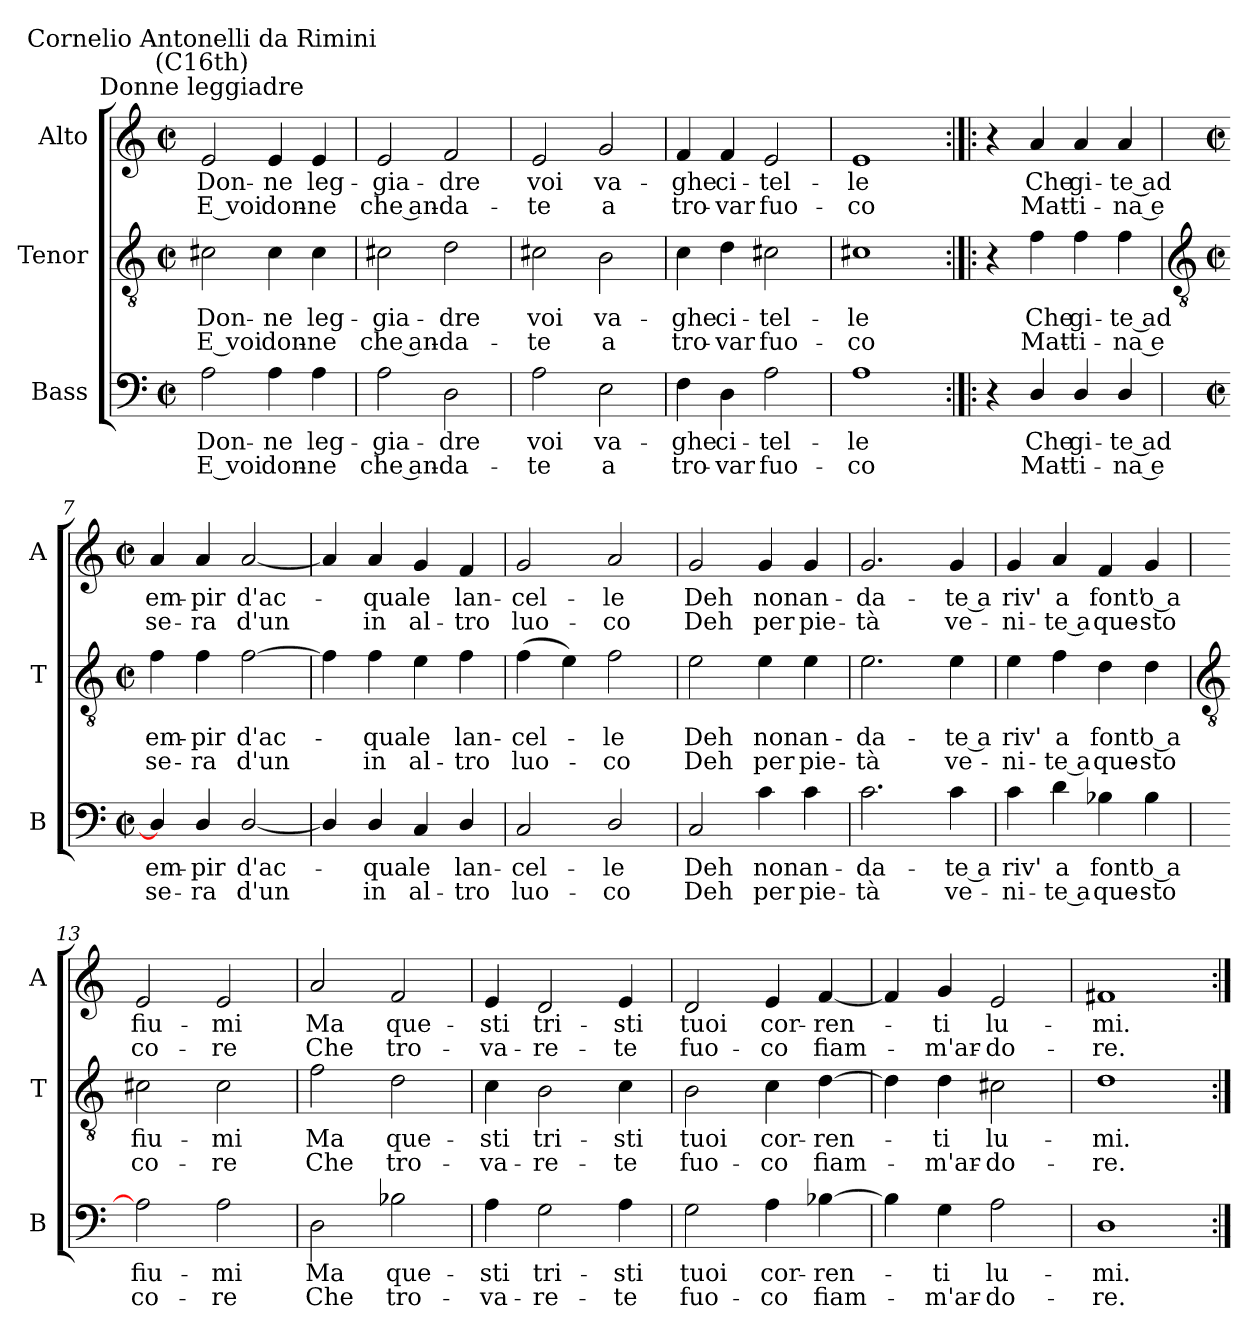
**kern	**text	**text	**kern	**text	**text	**kern	**text	**text
*part3	*part3	*part3	*part2	*part2	*part2	*part1	*part1	*part1
*staff3	*staff3	*staff3	*staff2	*staff2	*staff2	*staff1	*staff1	*staff1
*I"Bass	*	*	*I"Tenor	*	*	*I"Alto	*	*
*I'B	*	*	*I'T	*	*	*I'A	*	*
*clefF4	*	*	*clefGv2	*	*	*clefG2	*	*
*k[]	*	*	*k[]	*	*	*k[]	*	*
*C:	*	*	*C:	*	*	*C:	*	*
*M2/2	*	*	*M2/2	*	*	*M2/2	*	*
*met(c|)	*	*	*met(c|)	*	*	*met(c|)	*	*
=1	=1	=1	=1	=1	=1	=1	=1	=1
!	!	!	!	!	!	!LO:TX:a:cj:t=Donne leggiadre	!	!
!	!	!	!	!	!	!LO:TX:a:cj:t=Cornelio Antonelli da Rimini\n(C16th)	!	!
!	!LO:LY:b	!LO:LY:b	!	!LO:LY:b	!LO:LY:b	!	!LO:LY:b	!LO:LY:b
2A	Don-	-E voi	2c#X	Don-	-E voi	2e	Don-	-E voi
!	!LO:LY:b	!LO:LY:b	!	!LO:LY:b	!LO:LY:b	!	!LO:LY:b	!LO:LY:b
4A	ne	don-	4c#	ne	don-	4e	ne	don-
!	!LO:LY:b	!LO:LY:b	!	!LO:LY:b	!LO:LY:b	!	!LO:LY:b	!LO:LY:b
4A	-leg-	-ne	4c#	-leg-	-ne	4e	-leg-	-ne
=2	=2	=2	=2	=2	=2	=2	=2	=2
!	!LO:LY:b	!LO:LY:b	!	!LO:LY:b	!LO:LY:b	!	!LO:LY:b	!LO:LY:b
2A	gia-	-che an-	2c#X	gia-	-che an-	2e	gia-	-che an-
!	!LO:LY:b	!LO:LY:b	!	!LO:LY:b	!LO:LY:b	!	!LO:LY:b	!LO:LY:b
2D	-dre	da-	2d	-dre	da-	2f	-dre	da-
=3	=3	=3	=3	=3	=3	=3	=3	=3
!	!LO:LY:b	!LO:LY:b	!	!LO:LY:b	!LO:LY:b	!	!LO:LY:b	!LO:LY:b
2A	-voi	te	2c#X	-voi	te	2e	-voi	te
!	!LO:LY:b	!LO:LY:b	!	!LO:LY:b	!LO:LY:b	!	!LO:LY:b	!LO:LY:b
2E	va-	-a	2B	va-	-a	2g	va-	-a
=4	=4	=4	=4	=4	=4	=4	=4	=4
!	!LO:LY:b	!LO:LY:b	!	!LO:LY:b	!LO:LY:b	!	!LO:LY:b	!LO:LY:b
4F	ghe	tro-	4c	ghe	tro-	4f	ghe	tro-
!	!LO:LY:b	!LO:LY:b	!	!LO:LY:b	!LO:LY:b	!	!LO:LY:b	!LO:LY:b
4D	-ci-	-var	4d	-ci-	-var	4f	-ci-	-var
!	!LO:LY:b	!LO:LY:b	!	!LO:LY:b	!LO:LY:b	!	!LO:LY:b	!LO:LY:b
2A	tel-	-fuo-	2c#X	tel-	-fuo-	2e	tel-	-fuo-
=5	=5	=5	=5	=5	=5	=5	=5	=5
!	!LO:LY:b	!LO:LY:b	!	!LO:LY:b	!LO:LY:b	!	!LO:LY:b	!LO:LY:b
1A	-le	co	1c#X	-le	co	1e	-le	co
=6:|!|:	=6:|!|:	=6:|!|:	=6:|!|:	=6:|!|:	=6:|!|:	=6:|!|:	=6:|!|:	=6:|!|:
4r	.	.	4r	.	.	4r	.	.
!	!LO:LY:b	!LO:LY:b	!	!LO:LY:b	!LO:LY:b	!	!LO:LY:b	!LO:LY:b
4D/	Che	Mat-	4f	Che	Mat-	4a	Che	Mat-
!	!LO:LY:b	!LO:LY:b	!	!LO:LY:b	!LO:LY:b	!	!LO:LY:b	!LO:LY:b
4D/	-gi-	-ti-	4f	-gi-	-ti-	4a	-gi-	-ti-
!	!LO:LY:b	!LO:LY:b	!	!LO:LY:b	!LO:LY:b	!	!LO:LY:b	!LO:LY:b
4D/	-te ad	na e	4f	-te ad	na e	4a	-te ad	na e
!!LO:LB:g=z
=7	=7	=7	=7	=7	=7	=7	=7	=7
*	*	*	*clefGv2	*	*	*	*	*
*M2/2	*	*	*M2/2	*	*	*M2/2	*	*
*met(c|)	*	*	*met(c|)	*	*	*met(c|)	*	*
!	!LO:LY:b	!LO:LY:b	!	!LO:LY:b	!LO:LY:b	!	!LO:LY:b	!LO:LY:b
4D/]	em-	-se-	4f	em-	-se-	4a	em-	-se-
!	!LO:LY:b	!LO:LY:b	!	!LO:LY:b	!LO:LY:b	!	!LO:LY:b	!LO:LY:b
4D/	-pir	ra	4f	-pir	ra	4a	-pir	ra
!	!LO:LY:b	!LO:LY:b	!	!LO:LY:b	!LO:LY:b	!	!LO:LY:b	!LO:LY:b
[2D/	d'ac-	d'un	[2f	d'ac-	d'un	[2a	d'ac-	d'un
=8	=8	=8	=8	=8	=8	=8	=8	=8
4D/]	.	.	4f]	.	.	4a]	.	.
!	!LO:LY:b	!LO:LY:b	!	!LO:LY:b	!LO:LY:b	!	!LO:LY:b	!LO:LY:b
4D/	qua	in	4f	qua	in	4a	qua	in
!	!LO:LY:b	!LO:LY:b	!	!LO:LY:b	!LO:LY:b	!	!LO:LY:b	!LO:LY:b
4C	le	al-	4e	le	al-	4g	le	al-
!	!LO:LY:b	!LO:LY:b	!	!LO:LY:b	!LO:LY:b	!	!LO:LY:b	!LO:LY:b
4D/	-lan-	-tro	4f	-lan-	-tro	4f	-lan-	-tro
=9	=9	=9	=9	=9	=9	=9	=9	=9
!	!LO:LY:b	!LO:LY:b	!	!LO:LY:b	!LO:LY:b	!	!LO:LY:b	!LO:LY:b
2C	cel-	-luo-	(>4f	cel-	luo-	2g	cel-	-luo-
.	.	.	4e)	.	.	.	.	.
!	!LO:LY:b	!LO:LY:b	!	!LO:LY:b	!LO:LY:b	!	!LO:LY:b	!LO:LY:b
2D/	-le	co	2f	le	co	2a	-le	co
=10	=10	=10	=10	=10	=10	=10	=10	=10
!	!LO:LY:b	!LO:LY:b	!	!LO:LY:b	!LO:LY:b	!	!LO:LY:b	!LO:LY:b
2C	Deh	Deh	2e	Deh	Deh	2g	Deh	Deh
!	!LO:LY:b	!LO:LY:b	!	!LO:LY:b	!LO:LY:b	!	!LO:LY:b	!LO:LY:b
4c	non	per	4e	non	per	4g	non	per
!	!LO:LY:b	!LO:LY:b	!	!LO:LY:b	!LO:LY:b	!	!LO:LY:b	!LO:LY:b
4c	an-	-pie-	4e	an-	-pie-	4g	an-	-pie-
=11	=11	=11	=11	=11	=11	=11	=11	=11
!	!LO:LY:b	!LO:LY:b	!	!LO:LY:b	!LO:LY:b	!	!LO:LY:b	!LO:LY:b
2.c	-da-	-tà	2.e	-da-	-tà	2.g	-da-	-tà
!	!LO:LY:b	!LO:LY:b	!	!LO:LY:b	!LO:LY:b	!	!LO:LY:b	!LO:LY:b
4c	te a	ve-	4e	te a	ve-	4g	te a	ve-
=12	=12	=12	=12	=12	=12	=12	=12	=12
!	!LO:LY:b	!LO:LY:b	!	!LO:LY:b	!LO:LY:b	!	!LO:LY:b	!LO:LY:b
4c	-riv'	ni-	4e	-riv'	ni-	4g	-riv'	ni-
!	!LO:LY:b	!LO:LY:b	!	!LO:LY:b	!LO:LY:b	!	!LO:LY:b	!LO:LY:b
4d	-a	te a	4f	-a	te a	4a	-a	te a
!	!LO:LY:b	!LO:LY:b	!	!LO:LY:b	!LO:LY:b	!	!LO:LY:b	!LO:LY:b
4B-X	font'	que-	4d	font'	que-	4f	font'	que-
!	!LO:LY:b	!LO:LY:b	!	!LO:LY:b	!LO:LY:b	!	!LO:LY:b	!LO:LY:b
4B-	-o a	sto	4d	-o a	sto	4g	-o a	sto
!!LO:LB:g=z
=13	=13	=13	=13	=13	=13	=13	=13	=13
*	*	*	*clefGv2	*	*	*	*	*
!	!LO:LY:b	!LO:LY:b	!	!LO:LY:b	!LO:LY:b	!	!LO:LY:b	!LO:LY:b
2A]	fiu-	-co-	2c#X	fiu-	-co-	2e	fiu-	-co-
!	!LO:LY:b	!LO:LY:b	!	!LO:LY:b	!LO:LY:b	!	!LO:LY:b	!LO:LY:b
2A	-mi	re	2c#	-mi	re	2e	-mi	re
=14	=14	=14	=14	=14	=14	=14	=14	=14
!	!LO:LY:b	!LO:LY:b	!	!LO:LY:b	!LO:LY:b	!	!LO:LY:b	!LO:LY:b
2D	Ma	Che	2f	Ma	Che	2a	Ma	Che
!	!LO:LY:b	!LO:LY:b	!	!LO:LY:b	!LO:LY:b	!	!LO:LY:b	!LO:LY:b
2B-X	que-	-tro-	2d	que-	-tro-	2f	que-	-tro-
=15	=15	=15	=15	=15	=15	=15	=15	=15
!	!LO:LY:b	!LO:LY:b	!	!LO:LY:b	!LO:LY:b	!	!LO:LY:b	!LO:LY:b
4A	-sti	va-	4c	-sti	va-	4e	-sti	va-
!	!LO:LY:b	!LO:LY:b	!	!LO:LY:b	!LO:LY:b	!	!LO:LY:b	!LO:LY:b
2G	-tri-	-re-	2B	-tri-	-re-	2d	-tri-	-re-
!	!LO:LY:b	!LO:LY:b	!	!LO:LY:b	!LO:LY:b	!	!LO:LY:b	!LO:LY:b
4A	-sti	te	4c	-sti	te	4e	-sti	te
=16	=16	=16	=16	=16	=16	=16	=16	=16
!	!LO:LY:b	!LO:LY:b	!	!LO:LY:b	!LO:LY:b	!	!LO:LY:b	!LO:LY:b
2G	tuoi	fuo-	2B	tuoi	fuo-	2d	tuoi	fuo-
!	!LO:LY:b	!LO:LY:b	!	!LO:LY:b	!LO:LY:b	!	!LO:LY:b	!LO:LY:b
4A	-cor-	-co	4c	-cor-	-co	4e	-cor-	-co
!	!LO:LY:b	!LO:LY:b	!	!LO:LY:b	!LO:LY:b	!	!LO:LY:b	!LO:LY:b
[4B-X	ren-	fiam-	[4d	ren-	fiam-	[4f	ren-	fiam-
=17	=17	=17	=17	=17	=17	=17	=17	=17
4B-]	.	.	4d]	.	.	4f]	.	.
!	!LO:LY:b	!LO:LY:b	!	!LO:LY:b	!LO:LY:b	!	!LO:LY:b	!LO:LY:b
4G	ti	m'ar-	4d	ti	m'ar-	4g	ti	m'ar-
!	!LO:LY:b	!LO:LY:b	!	!LO:LY:b	!LO:LY:b	!	!LO:LY:b	!LO:LY:b
2A	-lu-	-do-	2c#X	-lu-	-do-	2e	-lu-	-do-
=18	=18	=18	=18	=18	=18	=18	=18	=18
!	!LO:LY:b	!LO:LY:b	!	!LO:LY:b	!LO:LY:b	!	!LO:LY:b	!LO:LY:b
1D	-mi.	re.	1d	-mi.	re.	1f#X	-mi.	re.
=:|!	=:|!	=:|!	=:|!	=:|!	=:|!	=:|!	=:|!	=:|!
*-	*-	*-	*-	*-	*-	*-	*-	*-
